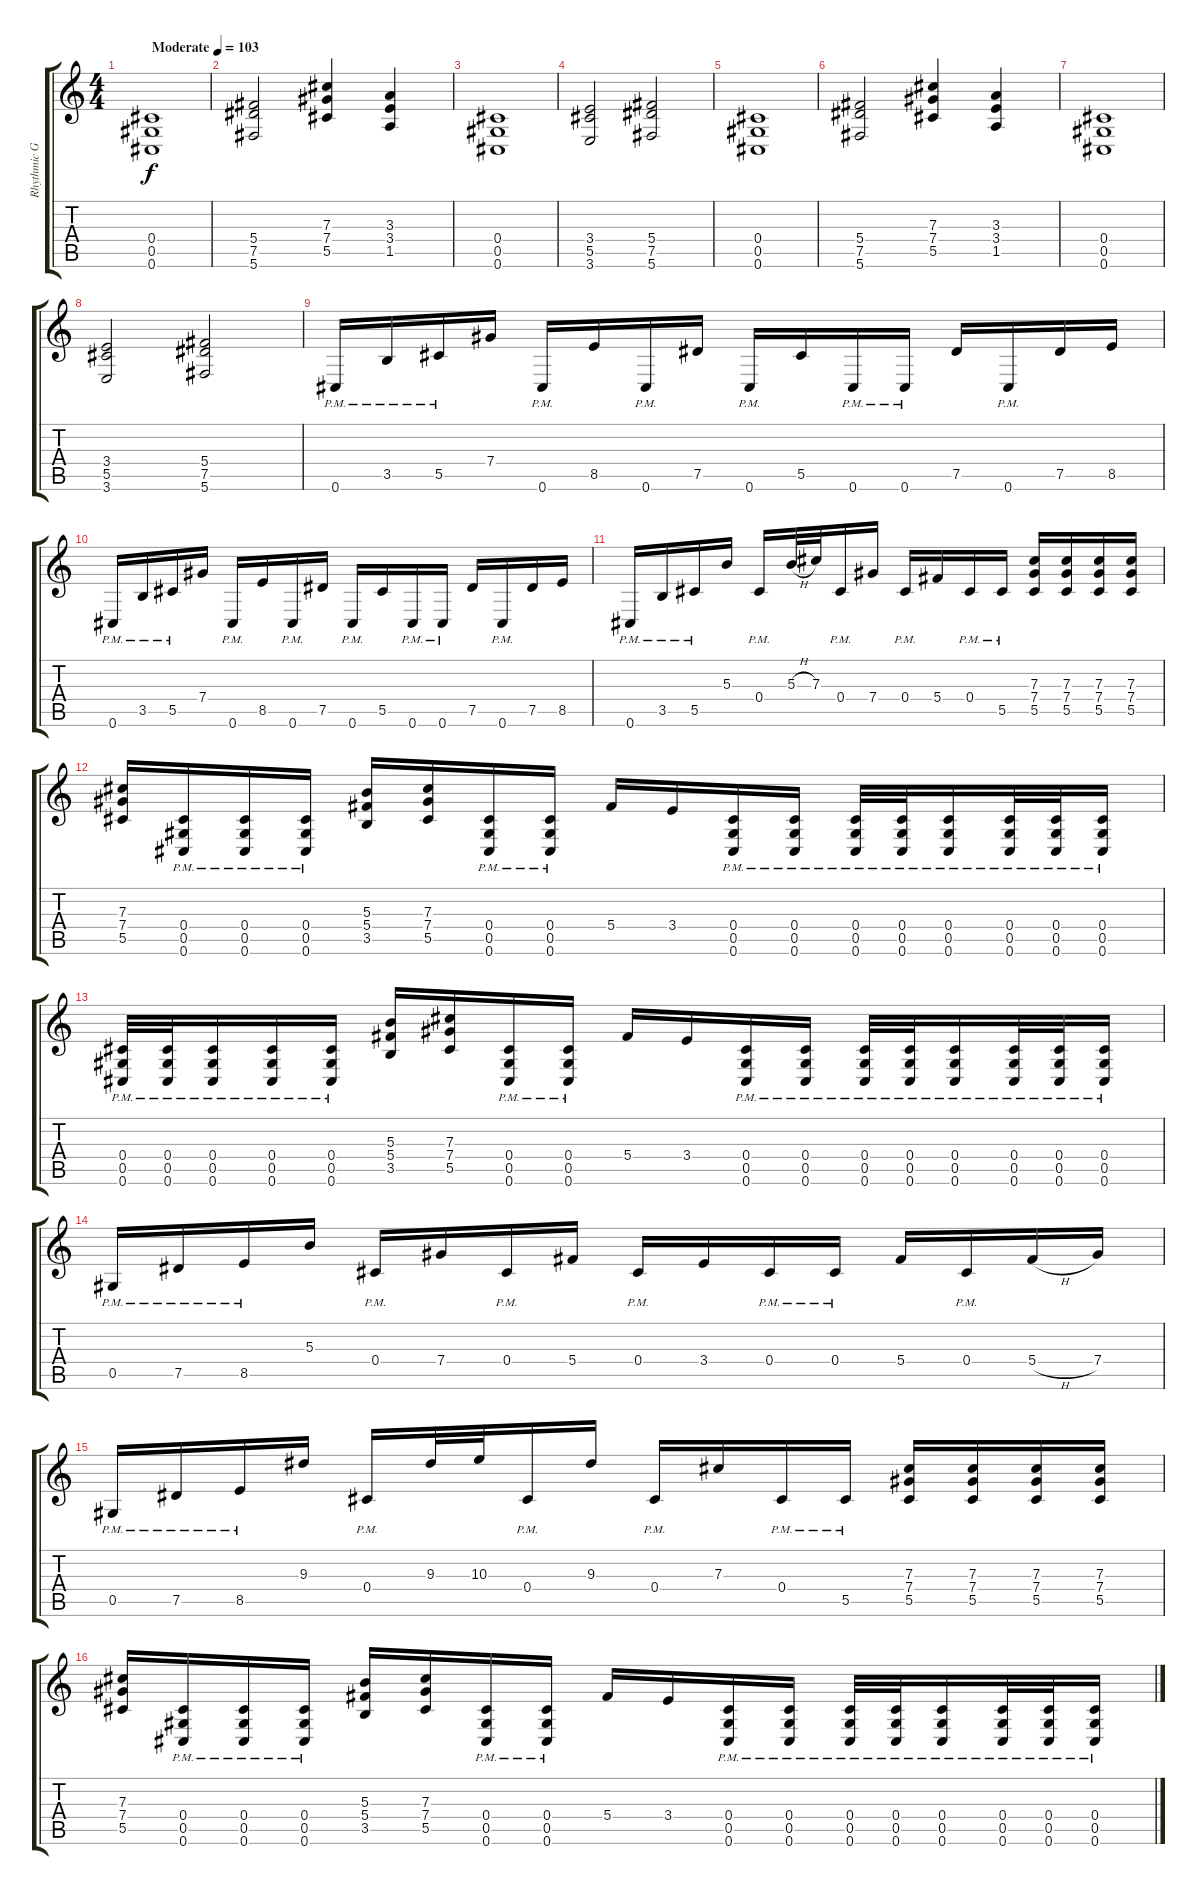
\track ("Rhythmic Guitar" "Rhythmic G") {instrument distortionguitar}
\staff {score tabs}
\tuning (Eb4 Bb3 Gb3 Db3 Ab2 Db2) {hide}
\ts (4 4)
\tempo (103 "Moderate")
\clef g2
\ks c
(0.4 0.5 0.6).1{dy f instrument distortionguitar} |
(5.4 7.5 5.6).2 (7.3 7.4 5.5).4 (3.3 3.4 1.5).4 |
(0.4 0.5 0.6).1 |
(3.4 5.5 3.6).2 (5.4 7.5 5.6).2 |
(0.4 0.5 0.6).1 |
(5.4 7.5 5.6).2 (7.3 7.4 5.5).4 (3.3 3.4 1.5).4 |
(0.4 0.5 0.6).1 |
(3.4 5.5 3.6).2 (5.4 7.5 5.6).2 |
0.6{pm}.16 3.5{pm}.16 5.5{pm}.16 7.4.16 0.6{pm}.16 8.5.16 0.6{pm}.16 7.5.16 0.6{pm}.16 5.5.16 0.6{pm}.16 0.6{pm}.16 7.5.16 0.6{pm}.16 7.5.16 8.5.16 |
0.6{pm}.16 3.5{pm}.16 5.5{pm}.16 7.4.16 0.6{pm}.16 8.5.16 0.6{pm}.16 7.5.16 0.6{pm}.16 5.5.16 0.6{pm}.16 0.6{pm}.16 7.5.16 0.6{pm}.16 7.5.16 8.5.16 |
0.6{pm}.16 3.5{pm}.16 5.5{pm}.16 5.3.16 0.4{pm}.16 5.3{h}.32 7.3.32 0.4{pm}.16 7.4.16 0.4{pm}.16 5.4.16 0.4{pm}.16 5.5{pm}.16 (7.3 7.4 5.5).16 (7.3 7.4 5.5).16 (7.3 7.4 5.5).16 (7.3 7.4 5.5).16 |
(7.3 7.4 5.5).16 (0.4{pm} 0.5{pm} 0.6{pm}).16 (0.4{pm} 0.5{pm} 0.6{pm}).16 (0.4{pm} 0.5{pm} 0.6{pm}).16 (5.3 5.4 3.5).16 (7.3 7.4 5.5).16 (0.4{pm} 0.5{pm} 0.6{pm}).16 (0.4{pm} 0.5{pm} 0.6{pm}).16 5.4.16 3.4.16 (0.4{pm} 0.5{pm} 0.6{pm}).16 (0.4{pm} 0.5{pm} 0.6{pm}).16 (0.4{pm} 0.5{pm} 0.6{pm}).32 (0.4{pm} 0.5{pm} 0.6{pm}).32 (0.4{pm} 0.5{pm} 0.6{pm}).16 (0.4{pm} 0.5{pm} 0.6{pm}).32 (0.4{pm} 0.5{pm} 0.6{pm}).32 (0.4{pm} 0.5{pm} 0.6{pm}).16 |
(0.4{pm} 0.5{pm} 0.6{pm}).32 (0.4{pm} 0.5{pm} 0.6{pm}).32 (0.4{pm} 0.5{pm} 0.6{pm}).16 (0.4{pm} 0.5{pm} 0.6{pm}).16 (0.4{pm} 0.5{pm} 0.6{pm}).16 (5.3 5.4 3.5).16 (7.3 7.4 5.5).16 (0.4{pm} 0.5{pm} 0.6{pm}).16 (0.4{pm} 0.5{pm} 0.6{pm}).16 5.4.16 3.4.16 (0.4{pm} 0.5{pm} 0.6{pm}).16 (0.4{pm} 0.5{pm} 0.6{pm}).16 (0.4{pm} 0.5{pm} 0.6{pm}).32 (0.4{pm} 0.5{pm} 0.6{pm}).32 (0.4{pm} 0.5{pm} 0.6{pm}).16 (0.4{pm} 0.5{pm} 0.6{pm}).32 (0.4{pm} 0.5{pm} 0.6{pm}).32 (0.4{pm} 0.5{pm} 0.6{pm}).16 |
0.5{pm}.16 7.5{pm}.16 8.5{pm}.16 5.3.16 0.4{pm}.16 7.4.16 0.4{pm}.16 5.4.16 0.4{pm}.16 3.4.16 0.4{pm}.16 0.4{pm}.16 5.4.16 0.4{pm}.16 5.4{h}.16 7.4.16 |
0.5{pm}.16 7.5{pm}.16 8.5{pm}.16 9.3.16 0.4{pm}.16 9.3.32 10.3.32 0.4{pm}.16 9.3.16 0.4{pm}.16 7.3.16 0.4{pm}.16 5.5{pm}.16 (7.3 7.4 5.5).16 (7.3 7.4 5.5).16 (7.3 7.4 5.5).16 (7.3 7.4 5.5).16 |
(7.3 7.4 5.5).16 (0.4{pm} 0.5{pm} 0.6{pm}).16 (0.4{pm} 0.5{pm} 0.6{pm}).16 (0.4{pm} 0.5{pm} 0.6{pm}).16 (5.3 5.4 3.5).16 (7.3 7.4 5.5).16 (0.4{pm} 0.5{pm} 0.6{pm}).16 (0.4{pm} 0.5{pm} 0.6{pm}).16 5.4.16 3.4.16 (0.4{pm} 0.5{pm} 0.6{pm}).16 (0.4{pm} 0.5{pm} 0.6{pm}).16 (0.4{pm} 0.5{pm} 0.6{pm}).32 (0.4{pm} 0.5{pm} 0.6{pm}).32 (0.4{pm} 0.5{pm} 0.6{pm}).16 (0.4{pm} 0.5{pm} 0.6{pm}).32 (0.4{pm} 0.5{pm} 0.6{pm}).32 (0.4{pm} 0.5{pm} 0.6{pm}).16
